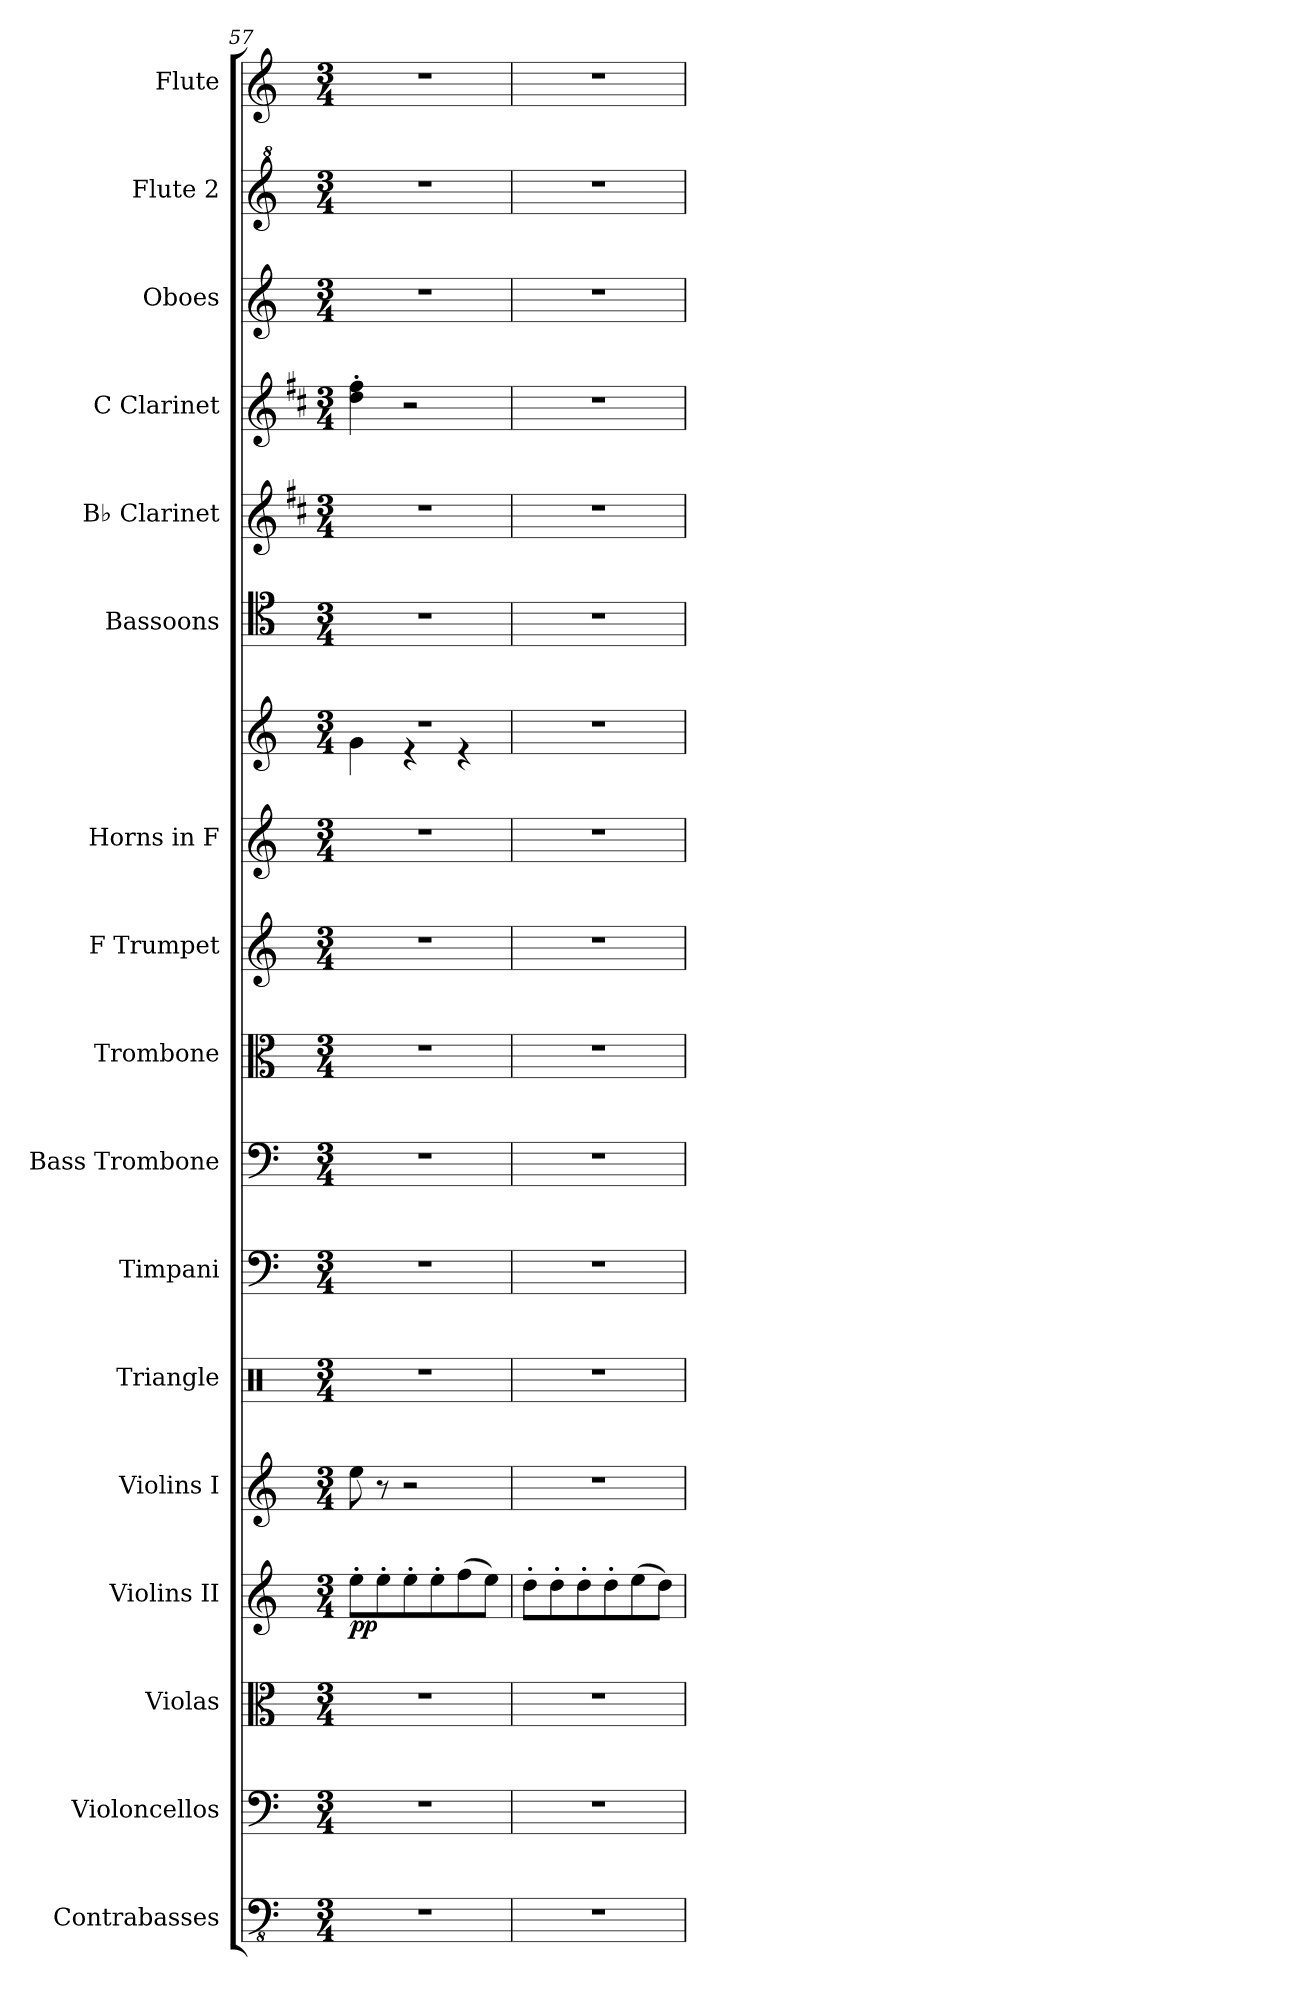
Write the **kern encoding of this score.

**kern	**kern	**kern	**kern	**dynam	**kern	**kern	**kern	**kern	**kern	**kern	**kern	**kern	**kern	**kern	**kern	**kern	**kern	**kern
*part17	*part16	*part15	*part14	*part14	*part13	*part12	*part11	*part10	*part9	*part8	*part7	*part7	*part6	*part5	*part4	*part3	*part2	*part1
*staff18	*staff17	*staff16	*staff15	*staff15	*staff14	*staff13	*staff12	*staff11	*staff10	*staff9	*staff8	*staff7	*staff6	*staff5	*staff4	*staff3	*staff2	*staff1
*I"Contrabasses	*I"Violoncellos	*I"Violas	*I"Violins II	*	*I"Violins I	*I"Triangle	*I"Timpani	*I"Bass Trombone	*I"Trombone	*I"F Trumpet	*I"Horns in F	*	*I"Bassoons	*I"B♭ Clarinet	*I"C Clarinet	*I"Oboes	*I"Flute 2	*I"Flute
*I'Cb.	*I'Vc.	*I'Vla.	*I'Vln. II	*	*I'Vln. I	*I'Trgl.	*I'Timp.	*I'B. Tbn.	*I'Tbn.	*I'F Tpt.	*	*	*I'Bsn.	*I'B♭ Cl.	*I'C Cl.	*I'Ob.	*I'Fl. 2	*I'Fl. 2
*clefFv4	*clefF4	*clefC3	*clefG2	*	*clefG2	*clefX	*clefF4	*clefF4	*clefC3	*clefG2	*clefG2	*clefG2	*clefC4	*clefG2	*clefG2	*clefG2	*clefG^2	*clefG2
*ITrd7c12	*	*	*	*	*	*	*	*	*	*ITrd-3c-5	*ITrd4c7	*ITrd4c7	*	*ITrd1c2	*ITrd1c2	*	*	*
*k[]	*k[]	*k[]	*k[]	*	*k[]	*k[]	*k[]	*k[]	*k[]	*k[b-]	*k[b-]	*k[b-]	*k[]	*k[]	*k[]	*k[]	*k[]	*k[]
*M3/4	*M3/4	*M3/4	*M3/4	*	*M3/4	*M3/4	*M3/4	*M3/4	*M3/4	*M3/4	*M3/4	*M3/4	*M3/4	*M3/4	*M3/4	*M3/4	*M3/4	*M3/4
=57	=57	=57	=57	=57	=57	=57	=57	=57	=57	=57	=57	=57	=57	=57	=57	=57	=57	=57
*	*	*	*	*	*	*	*	*	*	*	*	*^	*	*	*	*	*	*
!	!	!	!	!LO:DY:b	!	!	!	!	!	!	!	!	!	!	!	!	!	!	!
2.r	2.r	2.r	8ee'\L	pp	8ee\	2.r	2.r	2.r	2.r	2.r	2.r	2.r	4c\	2.r	2.r	4cc\' 4ee\'	2.r	2.r	2.r
.	.	.	8ee'\	.	8r	.	.	.	.	.	.	.	.	.	.	.	.	.	.
.	.	.	8ee'\	.	2r	.	.	.	.	.	.	.	4r	.	.	2r	.	.	.
.	.	.	8ee'\	.	.	.	.	.	.	.	.	.	.	.	.	.	.	.	.
.	.	.	(>8ff\	.	.	.	.	.	.	.	.	.	4r	.	.	.	.	.	.
.	.	.	8ee\J)	.	.	.	.	.	.	.	.	.	.	.	.	.	.	.	.
*	*	*	*	*	*	*	*	*	*	*	*	*v	*v	*	*	*	*	*	*
=58	=58	=58	=58	=58	=58	=58	=58	=58	=58	=58	=58	=58	=58	=58	=58	=58	=58	=58
2.r	2.r	2.r	8dd'\L	.	2.r	2.r	2.r	2.r	2.r	2.r	2.r	2.r	2.r	2.r	2.r	2.r	2.r	2.r
.	.	.	8dd'\	.	.	.	.	.	.	.	.	.	.	.	.	.	.	.
.	.	.	8dd'\	.	.	.	.	.	.	.	.	.	.	.	.	.	.	.
.	.	.	8dd'\	.	.	.	.	.	.	.	.	.	.	.	.	.	.	.
.	.	.	(>8ee\	.	.	.	.	.	.	.	.	.	.	.	.	.	.	.
.	.	.	8dd\J)	.	.	.	.	.	.	.	.	.	.	.	.	.	.	.
=	=	=	=	=	=	=	=	=	=	=	=	=	=	=	=	=	=	=
*-	*-	*-	*-	*-	*-	*-	*-	*-	*-	*-	*-	*-	*-	*-	*-	*-	*-	*-
